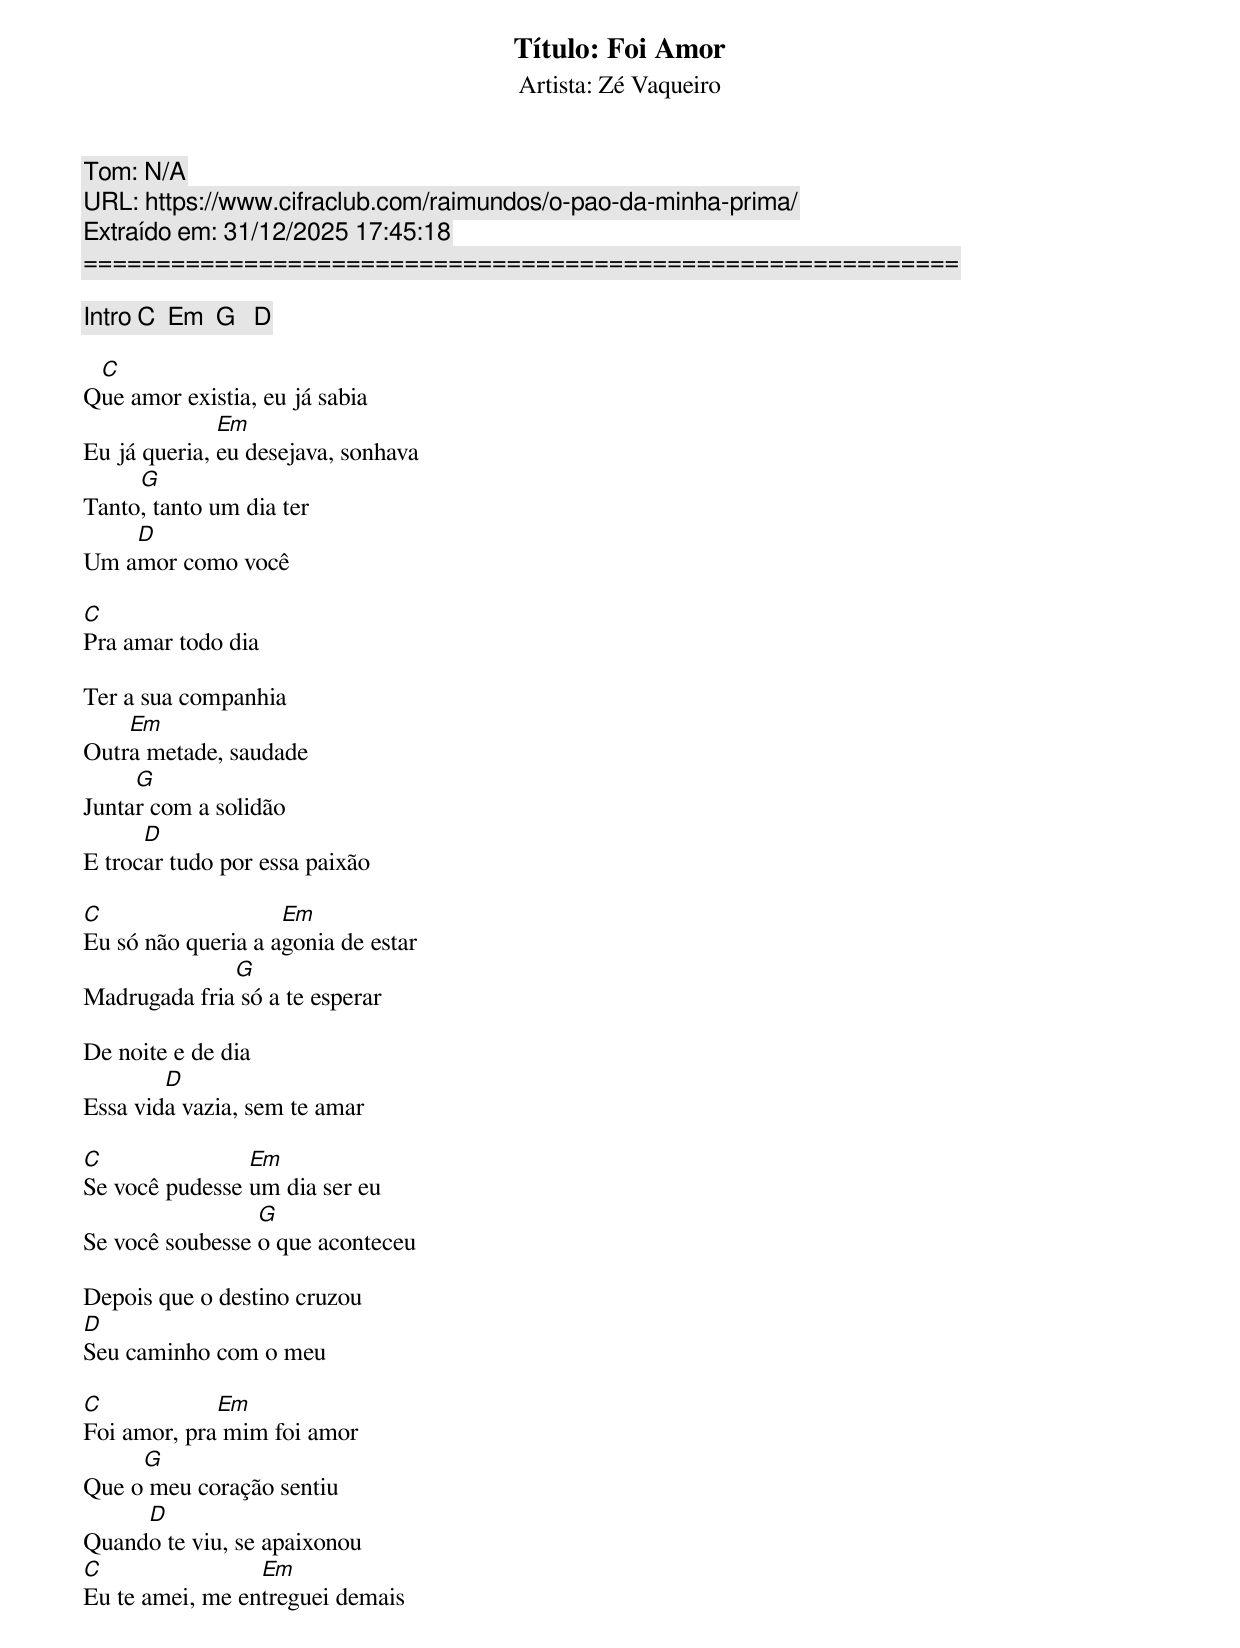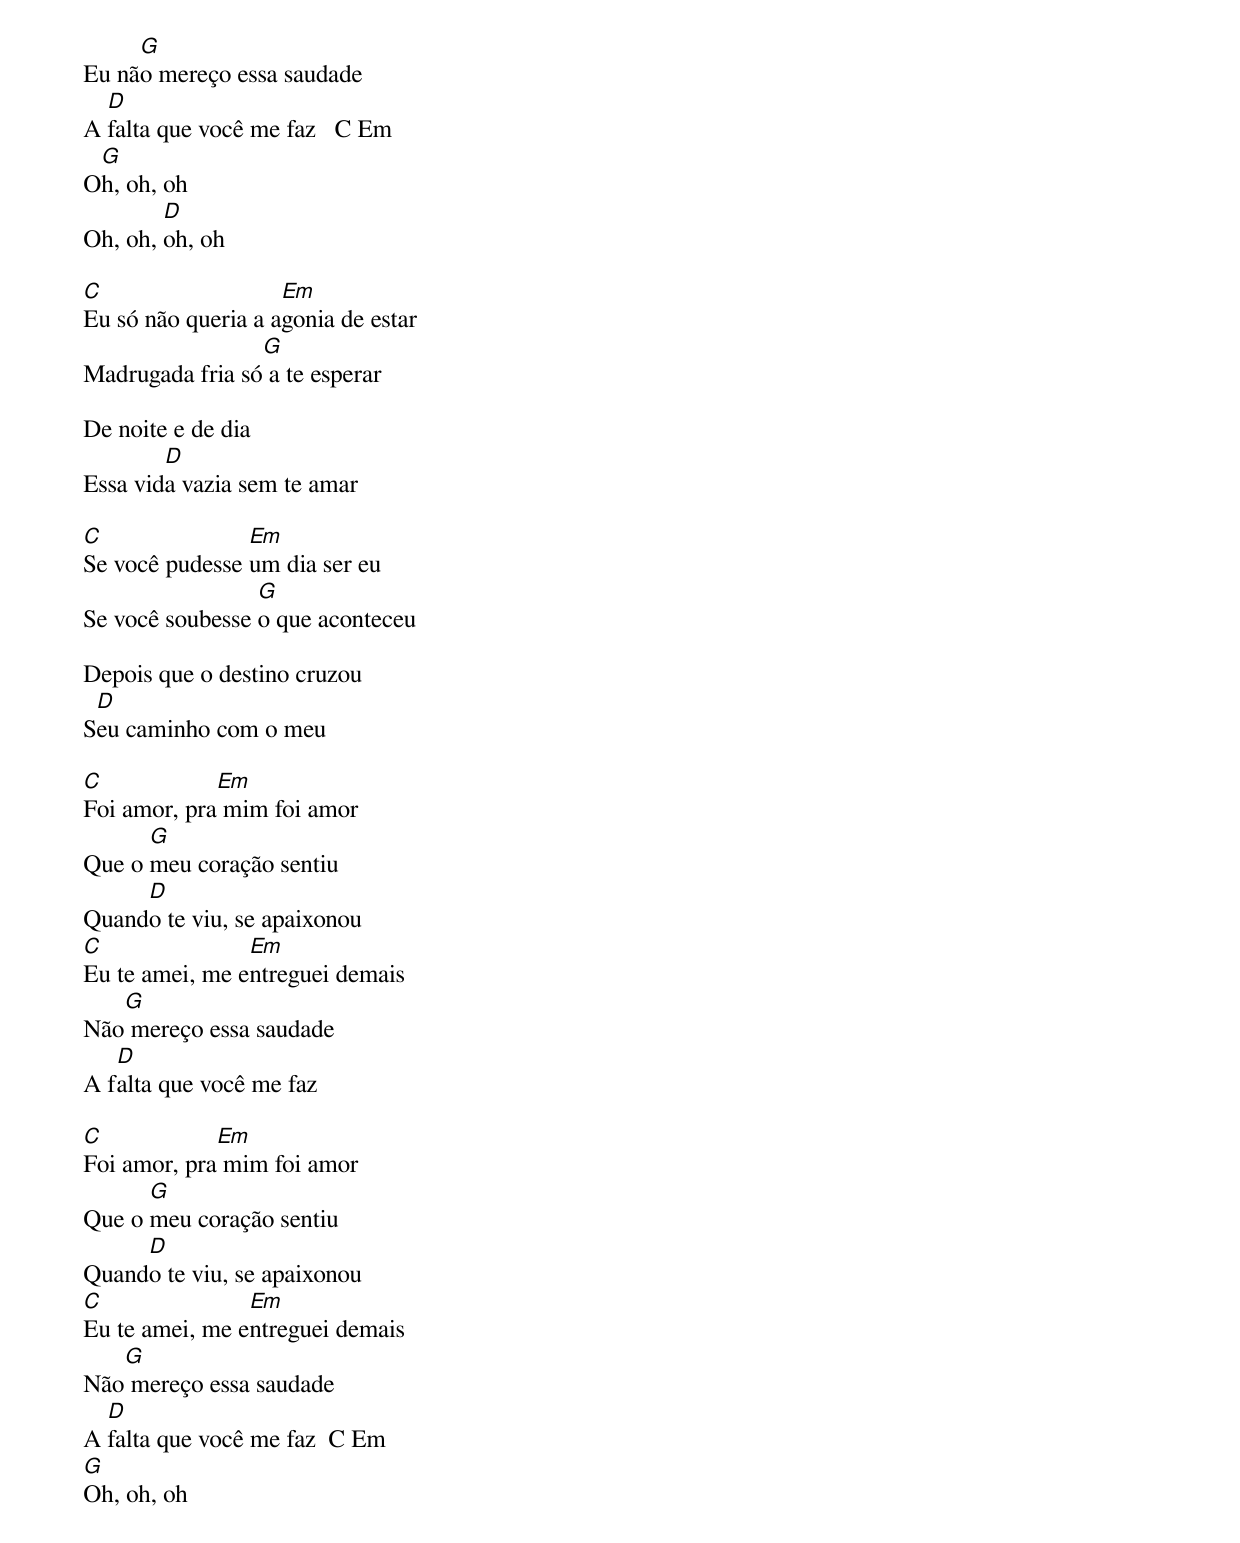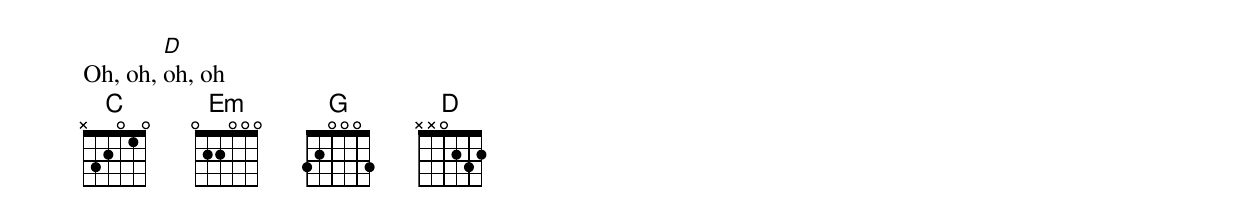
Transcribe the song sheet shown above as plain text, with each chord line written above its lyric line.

Título: Foi Amor
Artista: Zé Vaqueiro
Tom: N/A
URL: https://www.cifraclub.com/raimundos/o-pao-da-minha-prima/
Extraído em: 31/12/2025 17:45:18
============================================================

[Intro] C  Em  G   D

 C
Que amor existia, eu já sabia
              Em
Eu já queria, eu desejava, sonhava
     G
Tanto, tanto um dia ter
    D
Um amor como você

C
Pra amar todo dia

Ter a sua companhia
    Em
Outra metade, saudade
     G
Juntar com a solidão
      D
E trocar tudo por essa paixão

C                   Em
Eu só não queria a agonia de estar
              G
Madrugada fria só a te esperar

De noite e de dia
        D
Essa vida vazia, sem te amar

C               Em
Se você pudesse um dia ser eu
                 G
Se você soubesse o que aconteceu

Depois que o destino cruzou
D
Seu caminho com o meu

C            Em
Foi amor, pra mim foi amor
     G
Que o meu coração sentiu
     D
Quando te viu, se apaixonou
C                Em
Eu te amei, me entreguei demais
     G
Eu não mereço essa saudade
  D
A falta que você me faz   C Em
 G
Oh, oh, oh
        D
Oh, oh, oh, oh

C                   Em
Eu só não queria a agonia de estar
                 G
Madrugada fria só a te esperar

De noite e de dia
        D
Essa vida vazia sem te amar

C               Em
Se você pudesse um dia ser eu
                 G
Se você soubesse o que aconteceu

Depois que o destino cruzou
 D
Seu caminho com o meu

C            Em
Foi amor, pra mim foi amor
      G
Que o meu coração sentiu
     D
Quando te viu, se apaixonou
C               Em
Eu te amei, me entreguei demais
   G
Não mereço essa saudade
   D
A falta que você me faz

C            Em
Foi amor, pra mim foi amor
      G
Que o meu coração sentiu
     D
Quando te viu, se apaixonou
C               Em
Eu te amei, me entreguei demais
   G
Não mereço essa saudade
  D
A falta que você me faz  C Em
G
Oh, oh, oh
        D
Oh, oh, oh, oh
